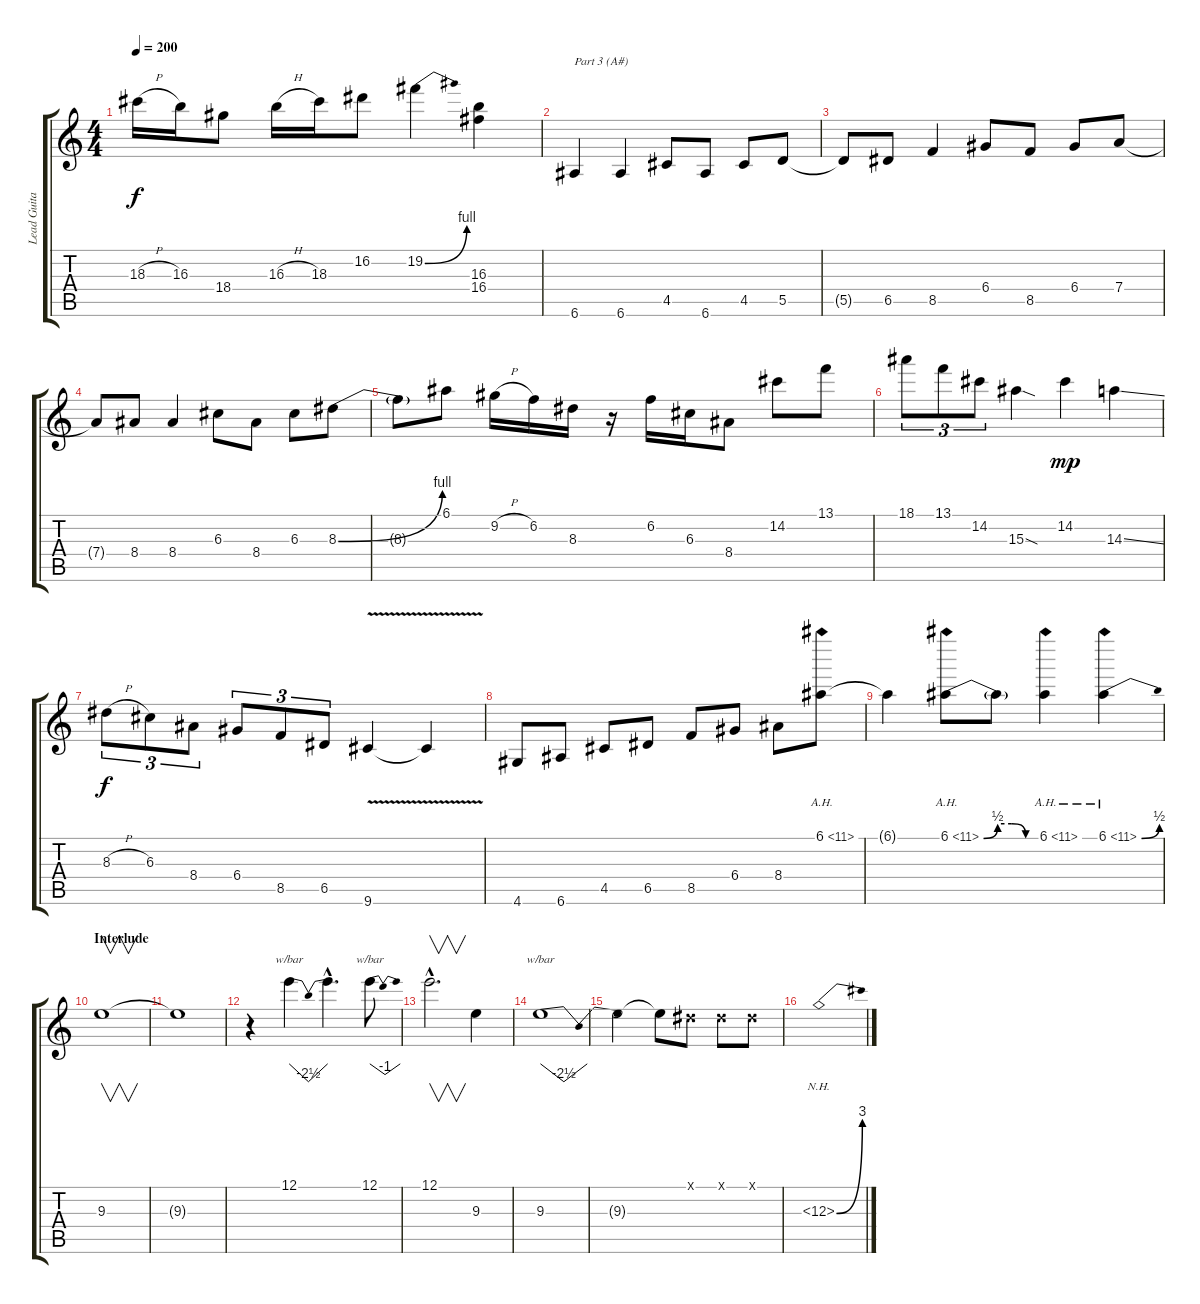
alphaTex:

\track ("Lead Guitar" "Lead Guita") {instrument distortionguitar}
\staff {score tabs}
\tuning (E4 B3 G3 D3 A2 E2) {hide}
\ts (4 4)
\tempo 200
\clef g2
\ks c
18.3{h}.16{dy f} 16.3.16 18.4.8 16.3{h}.16 18.3.16 16.2.8 19.2{be (bend 0 0 60 4)}.4 (16.3 16.4).4 |
6.6.4{txt "Part 3 (A#)"} 6.6.4 4.5.8 6.6.8 4.5.8 5.5.8 |
5.5{t}.8 6.5.8 8.5.4 6.4.8 8.5.8 6.4.8 7.4.8 |
7.4{t}.8 8.4.8 8.4.4 6.3.8 8.4.8 6.3.8 8.3{be (bend 0 0 60 4)}.8 |
8.3{t}.8 6.1.8 9.2{h}.16 6.2.16 8.3.16 r.16 6.2.16 6.3.16 8.4.8 14.2.8 13.1.8 |
18.1.8{tu (3 2)} 13.1.8{tu (3 2)} 14.2.8{tu (3 2)} 15.3{sod}.4 14.2.4{dy mp} 14.3{ss}.4 |
8.3{h}.8{tu (3 2) dy f} 6.3.8{tu (3 2)} 8.4.8{tu (3 2)} 6.4.8{tu (3 2)} 8.5.8{tu (3 2)} 6.5.8{tu (3 2)} 9.6{v}.4 9.6{t}.4 |
4.6.8 6.6.8 4.5.8 6.5.8 8.5.8 6.4.8 8.4.8 6.1{ah 5}.8 |
6.1{t}.4 6.1{be (custom 0 0 15 2 30 2 45 0 60 0) ah 5}.8 6.1{t}.8 6.1{ah 5}.4 6.1{be (bend 0 0 60 2) ah 5}.4 |
\section ("" "Interlude")
9.3.1{v} |
9.3{t}.1 |
r.4 12.1.4{tbe (dip default 0 0 30 -10 60 0)} 12.1{hac t}.4{d} 12.1.8{tbe (dip default 0 0 30 -4 60 0)} |
12.1{hac}.2{v d} 9.3.4 |
9.3.1{tbe (dip default 0 0 30 -10 60 0)} |
9.3{t}.2 9.3{t}.8 -1.1{x}.8 -1.1{x}.8 -1.1{x}.8 |
12.3{be (bend 0 0 60 12) nh}.1
